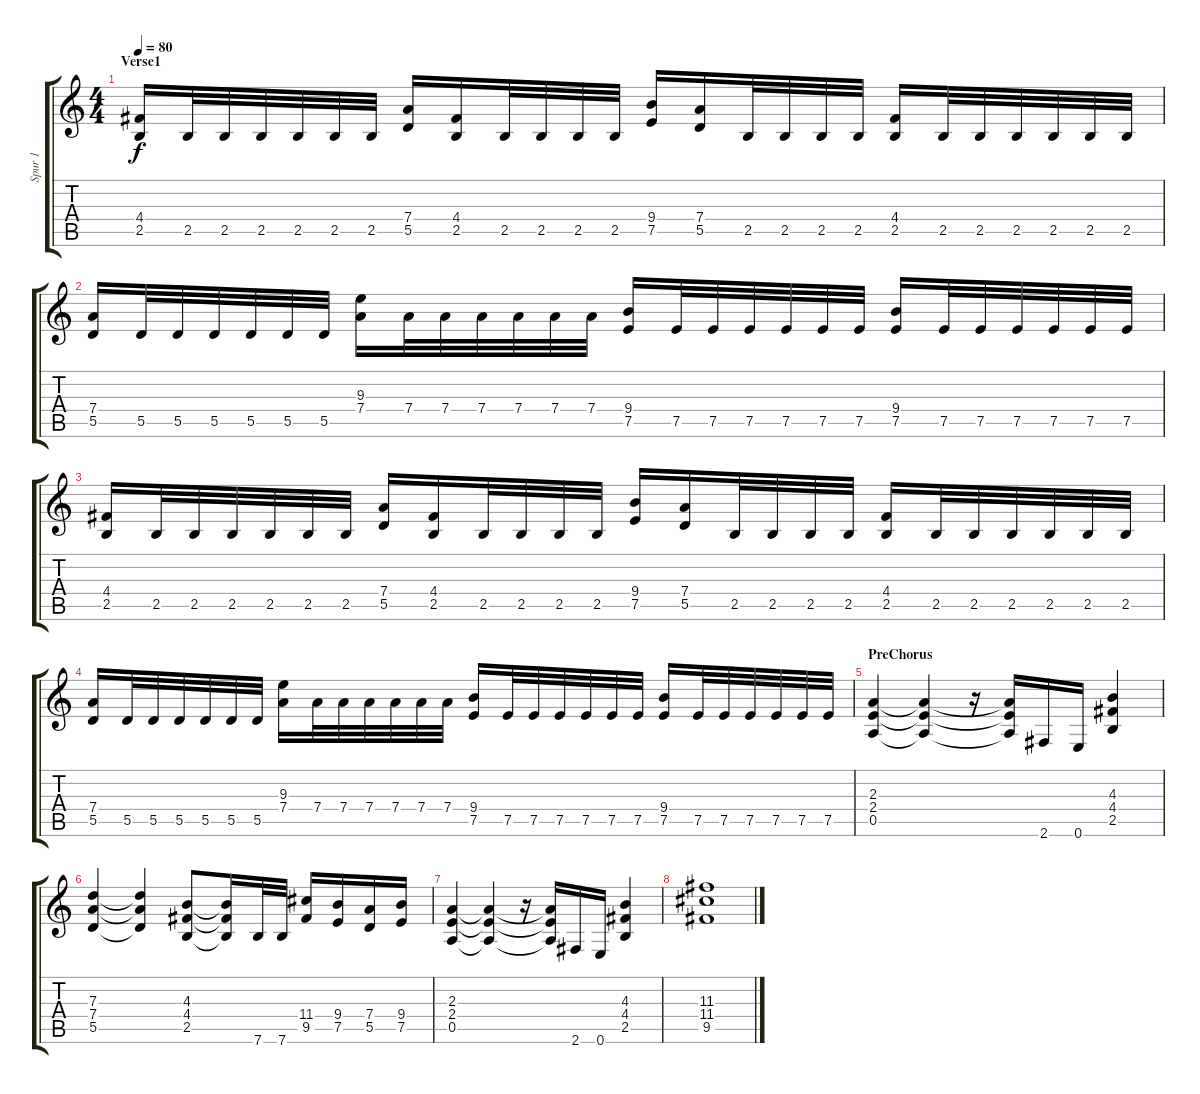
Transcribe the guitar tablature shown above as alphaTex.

\track ("Spur 1" "Spur 1") {instrument distortionguitar}
\staff {score tabs}
\tuning (E4 B3 G3 D3 A2 E2) {hide}
\ts (4 4)
\section ("" "Verse1")
\tempo 80
\clef g2
\ks c
(4.4 2.5).16{dy f} 2.5.32 2.5.32 2.5.32 2.5.32 2.5.32 2.5.32 (7.4 5.5).16 (4.4 2.5).16 2.5.32 2.5.32 2.5.32 2.5.32 (9.4 7.5).16 (7.4 5.5).16 2.5.32 2.5.32 2.5.32 2.5.32 (4.4 2.5).16 2.5.32 2.5.32 2.5.32 2.5.32 2.5.32 2.5.32 |
(7.4 5.5).16 5.5.32 5.5.32 5.5.32 5.5.32 5.5.32 5.5.32 (9.3 7.4).16 7.4.32 7.4.32 7.4.32 7.4.32 7.4.32 7.4.32 (9.4 7.5).16 7.5.32 7.5.32 7.5.32 7.5.32 7.5.32 7.5.32 (9.4 7.5).16 7.5.32 7.5.32 7.5.32 7.5.32 7.5.32 7.5.32 |
(4.4 2.5).16 2.5.32 2.5.32 2.5.32 2.5.32 2.5.32 2.5.32 (7.4 5.5).16 (4.4 2.5).16 2.5.32 2.5.32 2.5.32 2.5.32 (9.4 7.5).16 (7.4 5.5).16 2.5.32 2.5.32 2.5.32 2.5.32 (4.4 2.5).16 2.5.32 2.5.32 2.5.32 2.5.32 2.5.32 2.5.32 |
(7.4 5.5).16 5.5.32 5.5.32 5.5.32 5.5.32 5.5.32 5.5.32 (9.3 7.4).16 7.4.32 7.4.32 7.4.32 7.4.32 7.4.32 7.4.32 (9.4 7.5).16 7.5.32 7.5.32 7.5.32 7.5.32 7.5.32 7.5.32 (9.4 7.5).16 7.5.32 7.5.32 7.5.32 7.5.32 7.5.32 7.5.32 |
\section ("" "PreChorus")
(2.3 2.4 0.5).4 (2.3{t} 2.4{t} 0.5{t}).4 r.16 (2.3{t} 2.4{t} 0.5{t}).16 2.6.16 0.6.16 (4.3 4.4 2.5).4 |
(7.3 7.4 5.5).4 (7.3{t} 7.4{t} 5.5{t}).4 (4.3 4.4 2.5).8 (4.3{t} 4.4{t} 2.5{t}).16 7.6.32 7.6.32 (11.4 9.5).16 (9.4 7.5).16 (7.4 5.5).16 (9.4 7.5).16 |
(2.3 2.4 0.5).4 (2.3{t} 2.4{t} 0.5{t}).4 r.16 (2.3{t} 2.4{t} 0.5{t}).16 2.6.16 0.6.16 (4.3 4.4 2.5).4 |
(11.3 11.4 9.5).1
